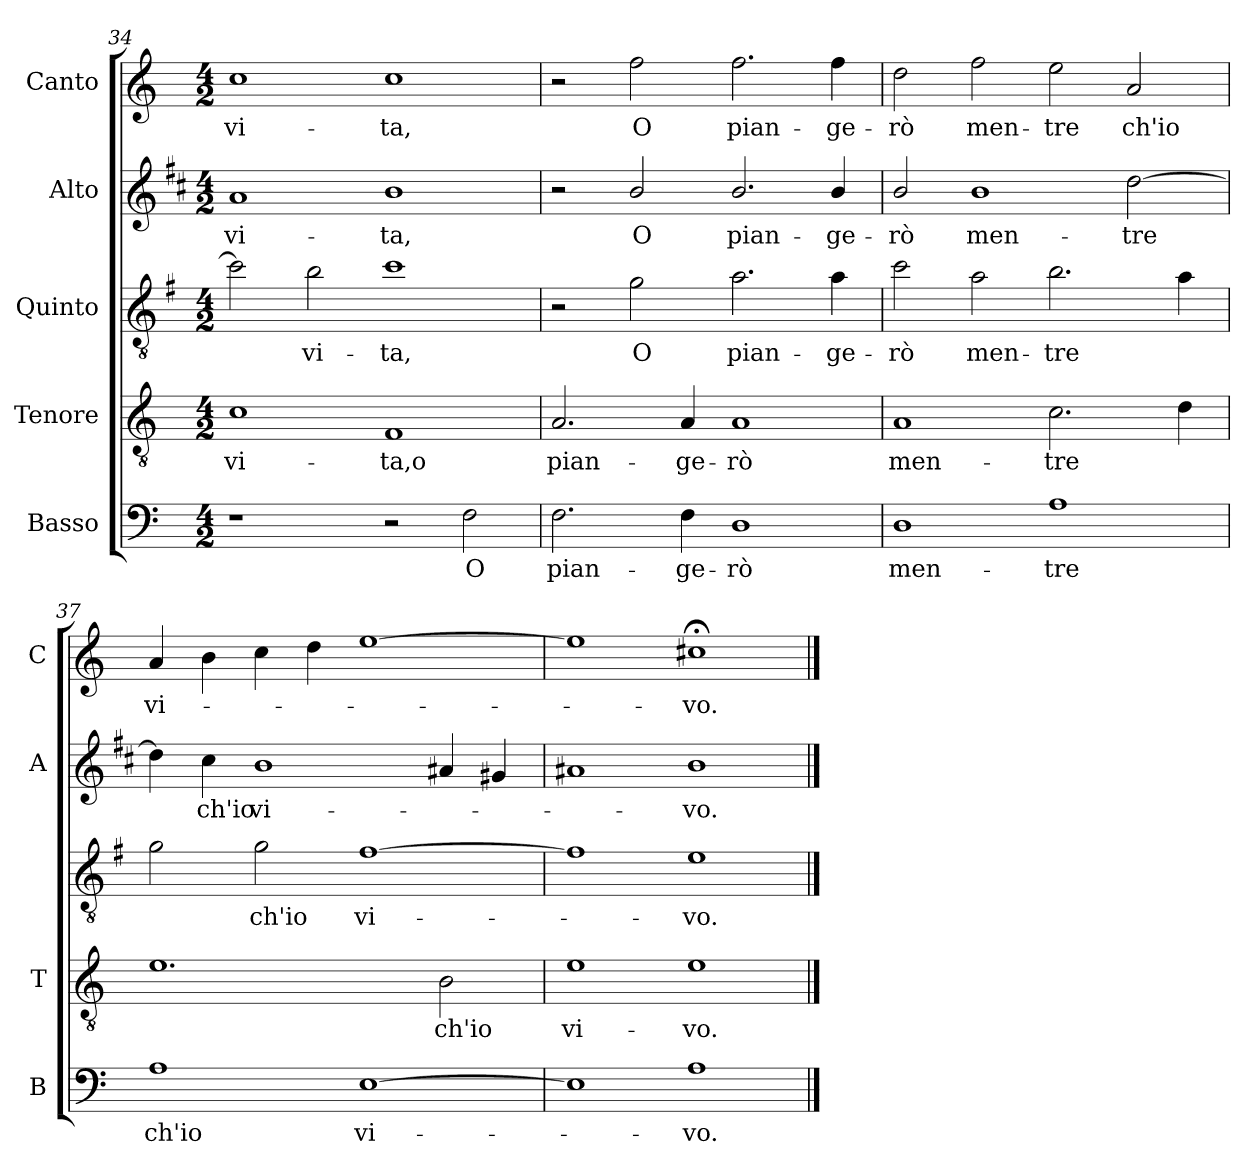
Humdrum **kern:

**kern	**text	**kern	**text	**kern	**text	**kern	**text	**kern	**text
*part5	*part5	*part4	*part4	*part3	*part3	*part2	*part2	*part1	*part1
*staff5	*staff5	*staff4	*staff4	*staff3	*staff3	*staff2	*staff2	*staff1	*staff1
*I"Basso	*	*I"Tenore	*	*I"Quinto	*	*I"Alto	*	*I"Canto	*
*I'B	*	*I'T	*	*	*	*I'A	*	*I'C	*
*clefF4	*	*clefGv2	*	*clefGv2	*	*clefG2	*	*clefG2	*
*	*	*	*	*ITrd4c7	*	*ITrd1c2	*	*	*
*k[]	*	*k[]	*	*k[]	*	*k[]	*	*k[]	*
*C:	*	*C:	*	*C:	*	*C:	*	*C:	*
*M4/2	*	*M4/2	*	*M4/2	*	*M4/2	*	*M4/2	*
=34	=34	=34	=34	=34	=34	=34	=34	=34	=34
!	!	!	!LO:LY:b	!	!	!	!LO:LY:b	!	!LO:LY:b
1r	.	1c	vi-	2f\]	.	1g	vi-	1cc	vi-
!	!	!	!	!	!LO:LY:b	!	!	!	!
.	.	.	.	2e\	vi-	.	.	.	.
!	!	!	!LO:LY:b	!	!LO:LY:b	!	!LO:LY:b	!	!LO:LY:b
2r	.	1F	-ta,o	1f	-ta,	1a	-ta,	1cc	-ta,
!	!LO:LY:b	!	!	!	!	!	!	!	!
2F\	O	.	.	.	.	.	.	.	.
!!LO:PB:g=z
=35	=35	=35	=35	=35	=35	=35	=35	=35	=35
!	!LO:LY:b	!	!LO:LY:b	!	!	!	!	!	!
2.F\	pian-	2.A/	pian-	2r	.	2r	.	2r	.
!	!	!	!	!	!LO:LY:b	!	!LO:LY:b	!	!LO:LY:b
.	.	.	.	2c\	O	2a/	O	2ff\	O
!	!LO:LY:b	!	!LO:LY:b	!	!	!	!	!	!
4F\	-ge-	4A/	-ge-	.	.	.	.	.	.
!	!LO:LY:b	!	!LO:LY:b	!	!LO:LY:b	!	!LO:LY:b	!	!LO:LY:b
1D	-rò	1A	-rò	2.d\	pian-	2.a/	pian-	2.ff\	pian-
!	!	!	!	!	!LO:LY:b	!	!LO:LY:b	!	!LO:LY:b
.	.	.	.	4d\	-ge-	4a/	-ge-	4ff\	-ge-
=36	=36	=36	=36	=36	=36	=36	=36	=36	=36
!	!LO:LY:b	!	!LO:LY:b	!	!LO:LY:b	!	!LO:LY:b	!	!LO:LY:b
1D	men-	1A	men-	2f\	-rò	2a/	-rò	2dd\	-rò
!	!	!	!	!	!LO:LY:b	!	!LO:LY:b	!	!LO:LY:b
.	.	.	.	2d\	men-	1a	men-	2ff\	men-
!	!LO:LY:b	!	!LO:LY:b	!	!LO:LY:b	!	!	!	!LO:LY:b
1A	-tre	2.c\	-tre	2.e\	-tre	.	.	2ee\	-tre
!	!	!	!	!	!	!	!LO:LY:b	!	!LO:LY:b
.	.	.	.	.	.	[2cc\	-tre	2a/	ch'io
.	.	4d\	.	4d\	.	.	.	.	.
=37	=37	=37	=37	=37	=37	=37	=37	=37	=37
!	!LO:LY:b	!	!	!	!	!	!	!	!LO:LY:b
1A	ch'io	1.e	.	2c\	.	4cc\]	.	4a/	vi-
!	!	!	!	!	!	!	!LO:LY:b	!	!
.	.	.	.	.	.	4b\	ch'io	4b\	.
!	!	!	!	!	!LO:LY:b	!	!LO:LY:b	!	!
.	.	.	.	2c\	ch'io	1a	vi-	4cc\	.
.	.	.	.	.	.	.	.	4dd\	.
!	!LO:LY:b	!	!	!	!LO:LY:b	!	!	!	!
[1E	vi-	.	.	[1B	vi-	.	.	[1ee	.
!	!	!	!LO:LY:b	!	!	!	!	!	!
.	.	2B\	ch'io	.	.	4g#X/	.	.	.
.	.	.	.	.	.	4f#X/	.	.	.
=38	=38	=38	=38	=38	=38	=38	=38	=38	=38
!	!	!	!LO:LY:b	!	!	!	!	!	!
1E]	.	1e	vi-	1B]	.	1g#X	.	1ee]	.
!	!LO:LY:b	!	!LO:LY:b	!	!LO:LY:b	!	!LO:LY:b	!	!LO:LY:b
1A	-vo.	1e	-vo.	1A	-vo.	1a	-vo.	1cc#X;<	-vo.
==	==	==	==	==	==	==	==	==	==
*-	*-	*-	*-	*-	*-	*-	*-	*-	*-
